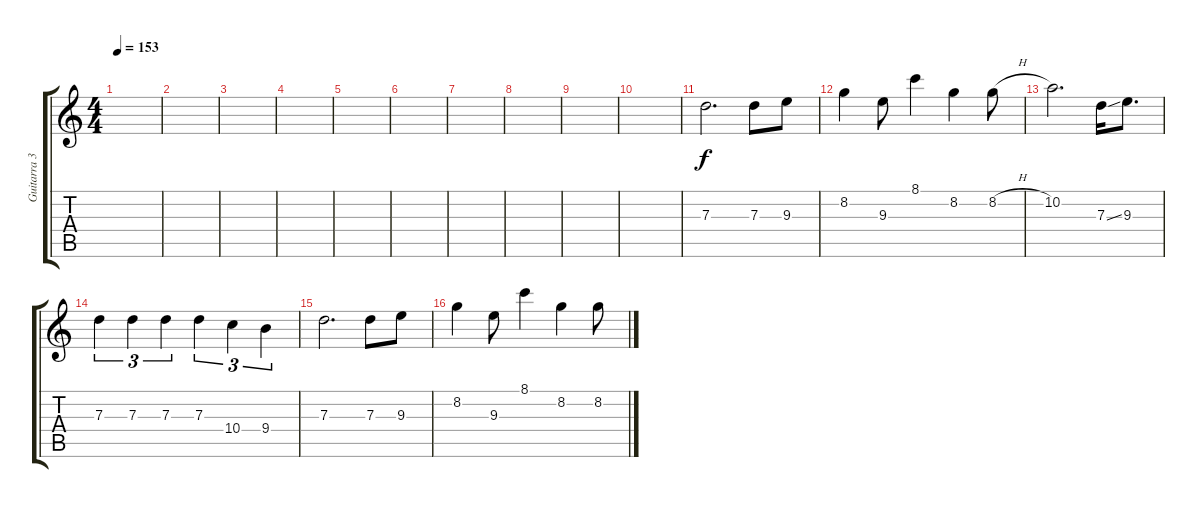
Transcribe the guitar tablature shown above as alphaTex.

\track ("Guitarra 3" "Guitarra 3") {instrument distortionguitar}
\staff {score tabs}
\tuning (E4 B3 G3 D3 A2 E2) {hide}
\ts (4 4)
\tempo 153
\clef g2
\ks c
|
|
|
|
|
|
|
|
|
|
7.3.2{d} 7.3.8 9.3.8 |
8.2.4 9.3.8 8.1.4 8.2.4 8.2{h}.8 |
10.2.2{d} 7.3{ss}.16 9.3.8{d} |
7.3.4{tu (3 2)} 7.3.4{tu (3 2)} 7.3.4{tu (3 2)} 7.3.4{tu (3 2)} 10.4.4{tu (3 2)} 9.4.4{tu (3 2)} |
7.3.2{d} 7.3.8 9.3.8 |
8.2.4 9.3.8 8.1.4 8.2.4 8.2{h}.8
